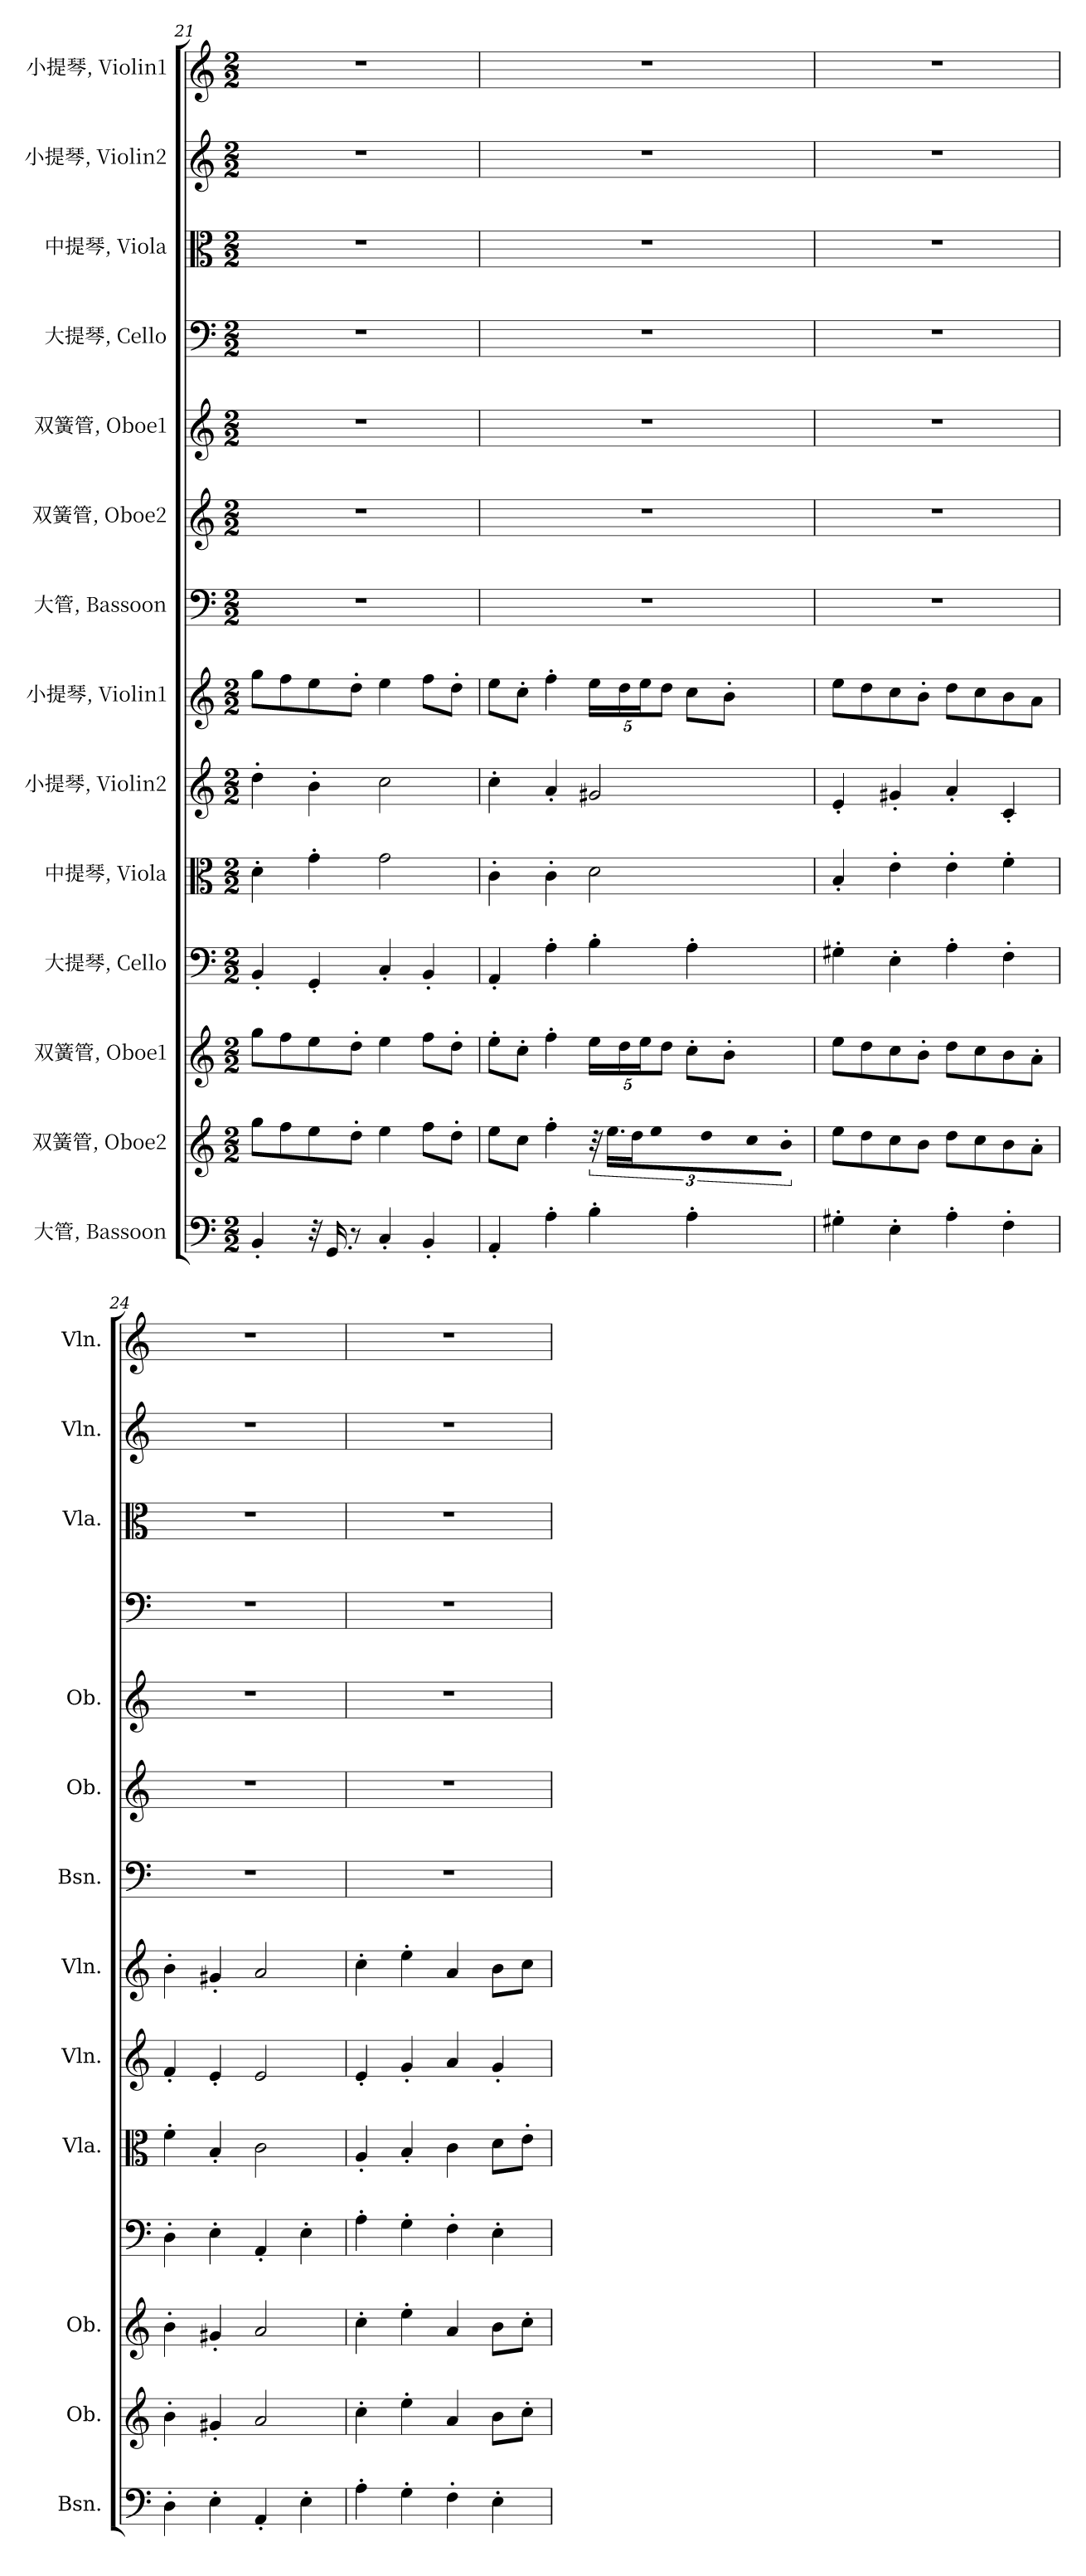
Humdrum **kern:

**kern	**kern	**kern	**kern	**kern	**kern	**kern	**kern	**kern	**kern	**kern	**kern	**kern	**kern
*part14	*part13	*part12	*part11	*part10	*part9	*part8	*part7	*part6	*part5	*part4	*part3	*part2	*part1
*staff14	*staff13	*staff12	*staff11	*staff10	*staff9	*staff8	*staff7	*staff6	*staff5	*staff4	*staff3	*staff2	*staff1
*I"大管, Bassoon	*I"双簧管, Oboe2	*I"双簧管, Oboe1	*I"大提琴, Cello	*I"中提琴, Viola	*I"小提琴, Violin2	*I"小提琴, Violin1	*I"大管, Bassoon	*I"双簧管, Oboe2	*I"双簧管, Oboe1	*I"大提琴, Cello	*I"中提琴, Viola	*I"小提琴, Violin2	*I"小提琴, Violin1
*I'Bsn.	*I'Ob.	*I'Ob.	*	*I'Vla.	*I'Vln.	*I'Vln.	*I'Bsn.	*I'Ob.	*I'Ob.	*	*I'Vla.	*I'Vln.	*I'Vln.
!!LO:PB:g=z
*clefF4	*clefG2	*clefG2	*clefF4	*clefC3	*clefG2	*clefG2	*clefF4	*clefG2	*clefG2	*clefF4	*clefC3	*clefG2	*clefG2
*k[]	*k[]	*k[]	*k[]	*k[]	*k[]	*k[]	*k[]	*k[]	*k[]	*k[]	*k[]	*k[]	*k[]
*M2/2	*M2/2	*M2/2	*M2/2	*M2/2	*M2/2	*M2/2	*M2/2	*M2/2	*M2/2	*M2/2	*M2/2	*M2/2	*M2/2
=21	=21	=21	=21	=21	=21	=21	=21	=21	=21	=21	=21	=21	=21
4BB'/	8gg\L	8gg\L	4BB'/	4d'\	4dd'\	8gg\L	1r	1r	1r	1r	1r	1r	1r
.	8ff\	8ff\	.	.	.	8ff\	.	.	.	.	.	.	.
32r	8ee\	8ee\	4GG'/	4g'\	4b'\	8ee\	.	.	.	.	.	.	.
16.GG/	.	.	.	.	.	.	.	.	.	.	.	.	.
8r	8dd'\J	8dd'\J	.	.	.	8dd'\J	.	.	.	.	.	.	.
4C'/	4ee\	4ee\	4C'/	2g\	2cc\	4ee\	.	.	.	.	.	.	.
4BB'/	8ff\L	8ff\L	4BB'/	.	.	8ff\L	.	.	.	.	.	.	.
.	8dd'\J	8dd'\J	.	.	.	8dd'\J	.	.	.	.	.	.	.
=22	=22	=22	=22	=22	=22	=22	=22	=22	=22	=22	=22	=22	=22
4AA'/	8ee\L	8ee'\L	4AA'/	4c'\	4cc'\	8ee\L	1r	1r	1r	1r	1r	1r	1r
.	8cc\J	8cc'\J	.	.	.	8cc'\J	.	.	.	.	.	.	.
4A'\	4ff'\	4ff'\	4A'\	4c'\	4a'/	4ff'\	.	.	.	.	.	.	.
*	*	*Xbrackettup	*	*	*	*Xbrackettup	*	*	*	*	*	*	*
4B'\	48r	20ee\LL	4B'\	2d\	2g#X/	20ee\LL	.	.	.	.	.	.	.
.	24.ee\LL	.	.	.	.	.	.	.	.	.	.	.	.
.	.	20dd\	.	.	.	20dd\	.	.	.	.	.	.	.
.	24dd\	.	.	.	.	.	.	.	.	.	.	.	.
.	.	20ee\J	.	.	.	20ee\J	.	.	.	.	.	.	.
.	16ee\	.	.	.	.	.	.	.	.	.	.	.	.
.	.	10dd\J	.	.	.	10dd\J	.	.	.	.	.	.	.
.	16dd\J	.	.	.	.	.	.	.	.	.	.	.	.
4A'\	8cc\	8cc'\L	4A'\	.	.	8cc\L	.	.	.	.	.	.	.
.	8b'\J	8b'\J	.	.	.	8b'\J	.	.	.	.	.	.	.
=23	=23	=23	=23	=23	=23	=23	=23	=23	=23	=23	=23	=23	=23
4G#X'\	8ee\L	8ee\L	4G#X'\	4B'/	4e'/	8ee\L	1r	1r	1r	1r	1r	1r	1r
.	8dd\	8dd\	.	.	.	8dd\	.	.	.	.	.	.	.
4E'\	8cc\	8cc\	4E'\	4e'\	4g#X'/	8cc\	.	.	.	.	.	.	.
.	8b\J	8b'\J	.	.	.	8b'\J	.	.	.	.	.	.	.
4A'\	8dd\L	8dd\L	4A'\	4e'\	4a'/	8dd\L	.	.	.	.	.	.	.
.	8cc\	8cc\	.	.	.	8cc\	.	.	.	.	.	.	.
4F'\	8b\	8b\	4F'\	4f'\	4c'/	8b\	.	.	.	.	.	.	.
.	8a'\J	8a'\J	.	.	.	8a\J	.	.	.	.	.	.	.
=24	=24	=24	=24	=24	=24	=24	=24	=24	=24	=24	=24	=24	=24
4D'\	4b'\	4b'\	4D'\	4f'\	4f'/	4b'\	1r	1r	1r	1r	1r	1r	1r
4E'\	4g#X'/	4g#X'/	4E'\	4B'/	4e'/	4g#X'/	.	.	.	.	.	.	.
4AA'/	2a/	2a/	4AA'/	2c\	2e/	2a/	.	.	.	.	.	.	.
4E'\	.	.	4E'\	.	.	.	.	.	.	.	.	.	.
=25	=25	=25	=25	=25	=25	=25	=25	=25	=25	=25	=25	=25	=25
4A'\	4cc'\	4cc'\	4A'\	4A'/	4e'/	4cc'\	1r	1r	1r	1r	1r	1r	1r
4G'\	4ee'\	4ee'\	4G'\	4B'/	4g'/	4ee'\	.	.	.	.	.	.	.
4F'\	4a/	4a/	4F'\	4c\	4a/	4a/	.	.	.	.	.	.	.
4E'\	8b\L	8b\L	4E'\	8d\L	4g'/	8b\L	.	.	.	.	.	.	.
.	8cc'\J	8cc'\J	.	8e'\J	.	8cc\J	.	.	.	.	.	.	.
=	=	=	=	=	=	=	=	=	=	=	=	=	=
*-	*-	*-	*-	*-	*-	*-	*-	*-	*-	*-	*-	*-	*-
